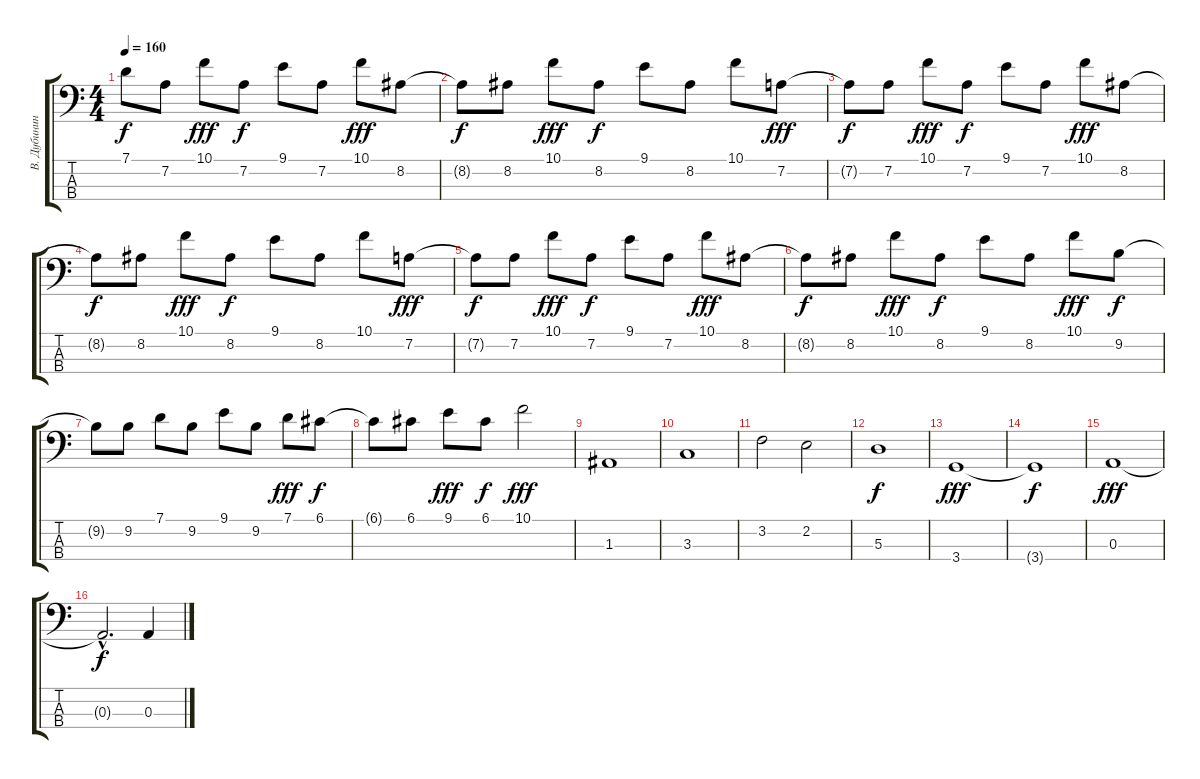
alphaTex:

\track ("В. Дубинин" "В. Дубинин") {instrument acousticbass}
\staff {score tabs}
\tuning (G2 D2 A1 E1) {hide}
\ts (4 4)
\tempo 160
\clef f4
\ks c
7.1{t}.8{dy f} 7.2.8 10.1.8{dy fff} 7.2.8{dy f} 9.1.8 7.2.8 10.1.8{dy fff} 8.2.8 |
8.2{t}.8{dy f} 8.2.8 10.1.8{dy fff} 8.2.8{dy f} 9.1.8 8.2.8 10.1.8 7.2.8{dy fff} |
7.2{t}.8{dy f} 7.2.8 10.1.8{dy fff} 7.2.8{dy f} 9.1.8 7.2.8 10.1.8{dy fff} 8.2.8 |
8.2{t}.8{dy f} 8.2.8 10.1.8{dy fff} 8.2.8{dy f} 9.1.8 8.2.8 10.1.8 7.2.8{dy fff} |
7.2{t}.8{dy f} 7.2.8 10.1.8{dy fff} 7.2.8{dy f} 9.1.8 7.2.8 10.1.8{dy fff} 8.2.8 |
8.2{t}.8{dy f} 8.2.8 10.1.8{dy fff} 8.2.8{dy f} 9.1.8 8.2.8 10.1.8{dy fff} 9.2.8{dy f} |
9.2{t}.8 9.2.8 7.1.8 9.2.8 9.1.8 9.2.8 7.1.8{dy fff} 6.1.8{dy f} |
6.1{t}.8 6.1.8 9.1.8{dy fff} 6.1.8{dy f} 10.1.2{dy fff} |
1.3.1 |
3.3.1 |
3.2.2 2.2.2 |
5.3.1{dy f} |
3.4.1{dy fff} |
3.4{t}.1{dy f} |
0.3.1{dy fff} |
0.3{hac t}.2{d dy f} 0.3{ss}.4
